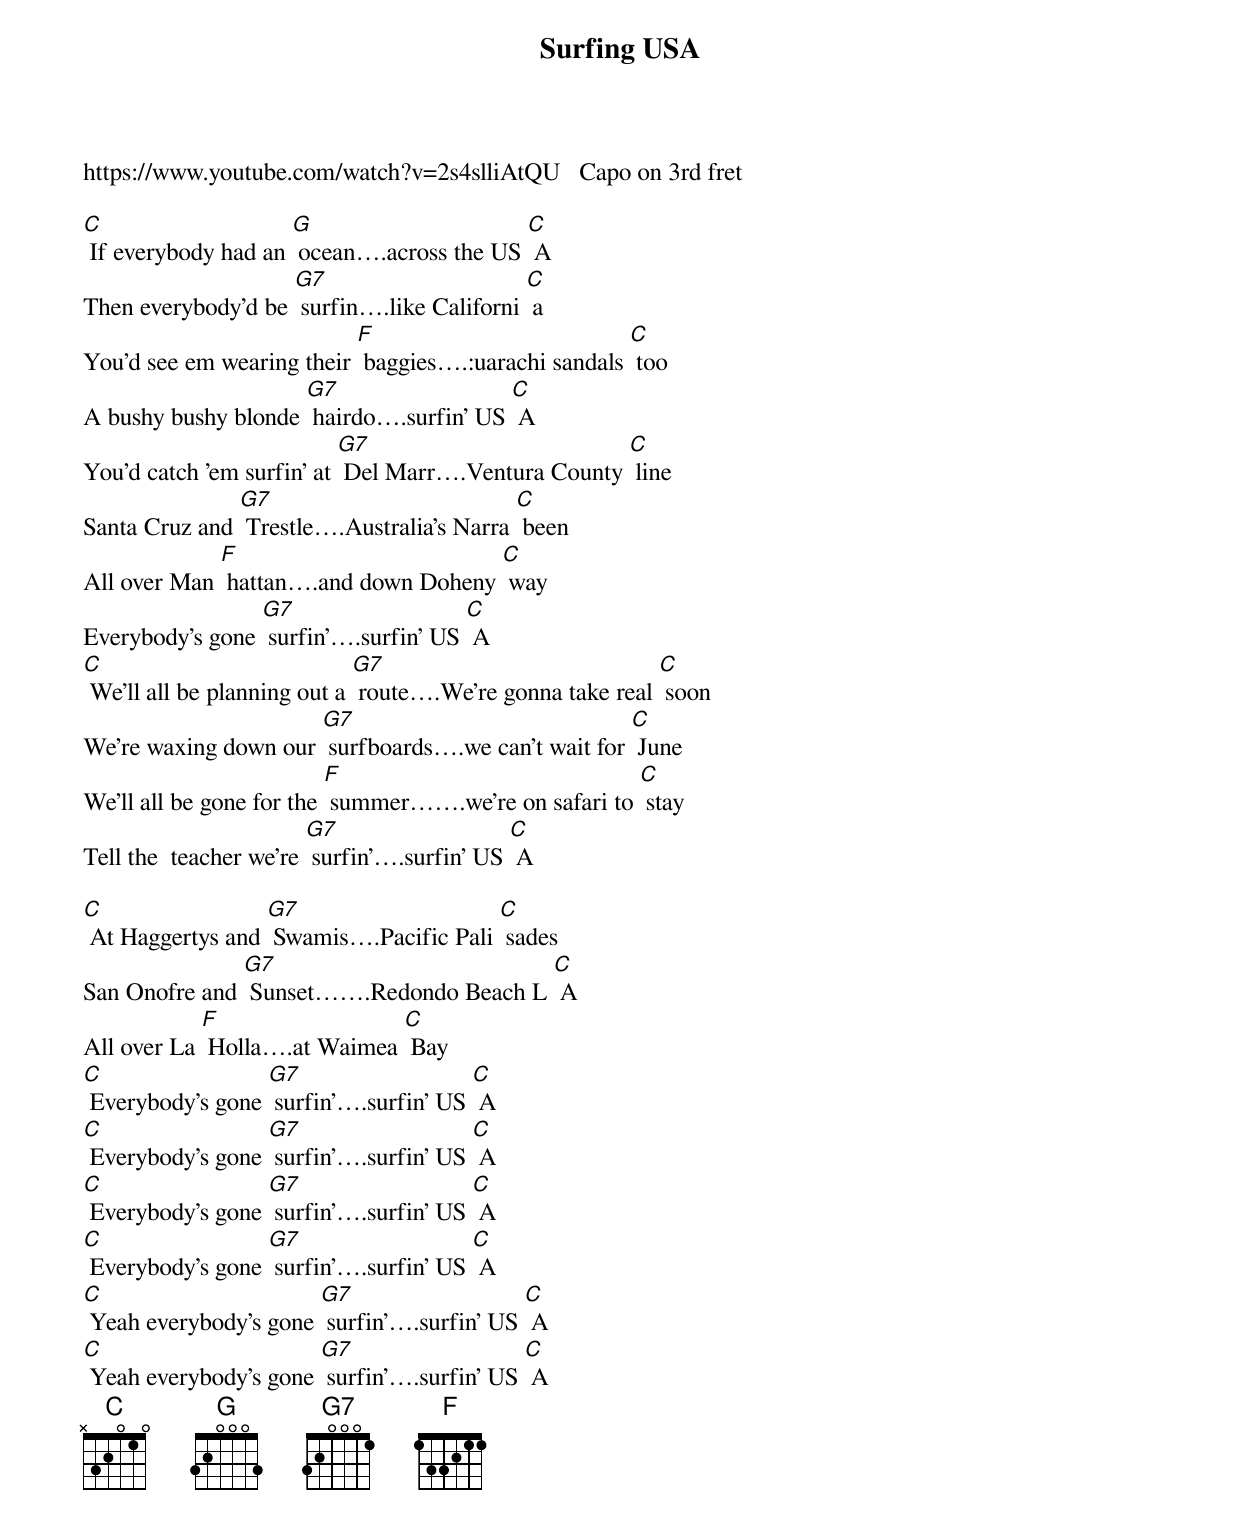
{t: Surfing USA }
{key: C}
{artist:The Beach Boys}
https://www.youtube.com/watch?v=2s4slliAtQU   Capo on 3rd fret

[C] If everybody had an [G] ocean….across the US [C] A
Then everybody'd be [G7] surfin….like Californi [C] a
You'd see em wearing their [F] baggies….:uarachi sandals [C] too
A bushy bushy blonde [G7] hairdo….surfin' US [C] A
{c: }
You'd catch 'em surfin' at [G7] Del Marr….Ventura County [C] line
Santa Cruz and [G7] Trestle….Australia's Narra [C] been
All over Man [F] hattan….and down Doheny [C] way
Everybody's gone [G7] surfin'….surfin' US [C] A
{c: }
[C] We'll all be planning out a [G7] route….We're gonna take real [C] soon
We're waxing down our [G7] surfboards….we can't wait for [C] June
We'll all be gone for the [F] summer…….we're on safari to [C] stay
Tell the  teacher we're [G7] surfin'….surfin' US [C] A

[C] At Haggertys and [G7] Swamis….Pacific Pali [C] sades
San Onofre and [G7] Sunset…….Redondo Beach L [C] A
All over La [F] Holla….at Waimea [C] Bay
[C] Everybody's gone [G7] surfin'….surfin' US [C] A
{c: }
[C] Everybody's gone [G7] surfin'….surfin' US [C] A
[C] Everybody's gone [G7] surfin'….surfin' US [C] A
[C] Everybody's gone [G7] surfin'….surfin' US [C] A
[C] Yeah everybody's gone [G7] surfin'….surfin' US [C] A
[C] Yeah everybody's gone [G7] surfin'….surfin' US [C] A
